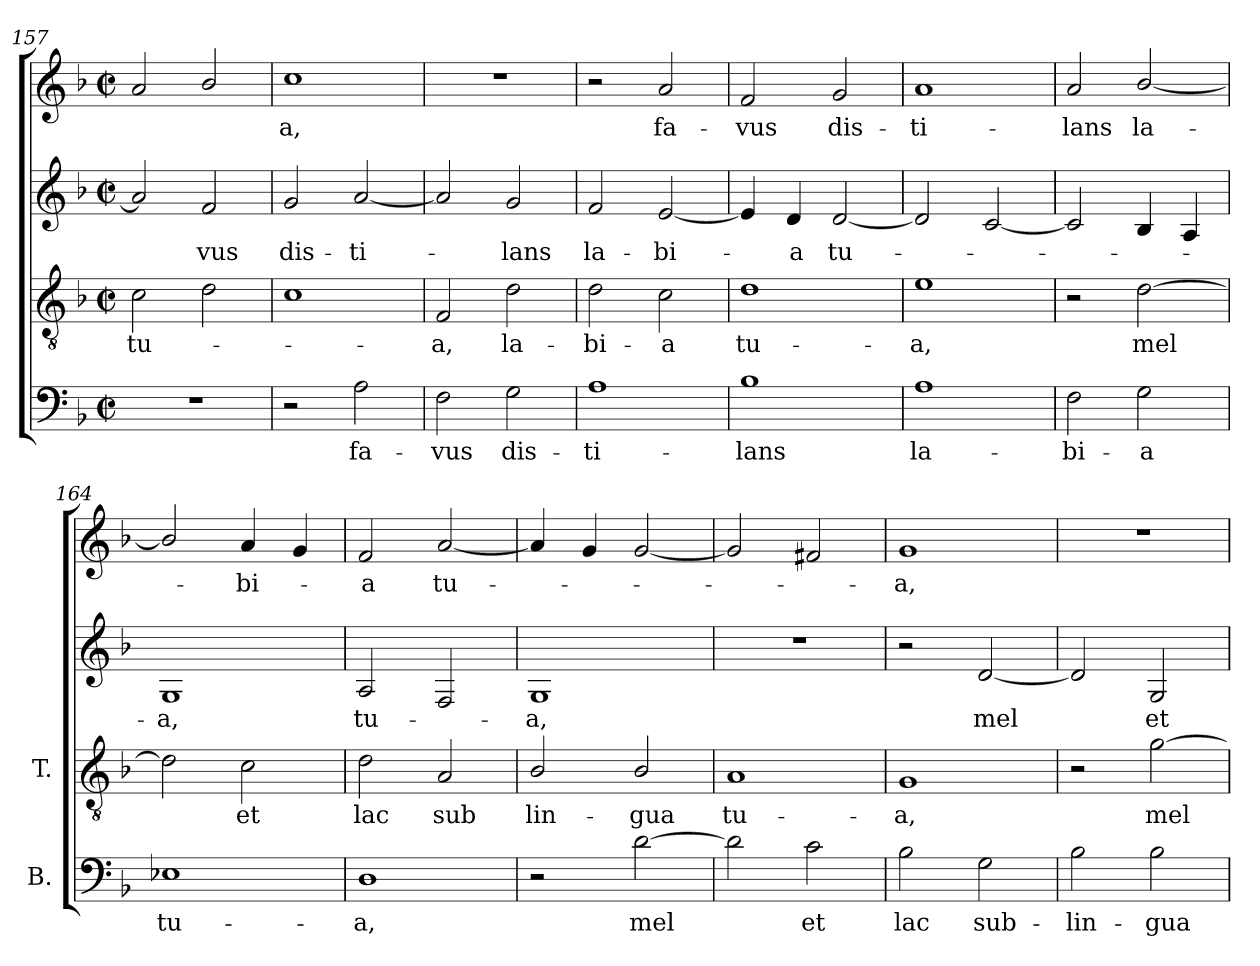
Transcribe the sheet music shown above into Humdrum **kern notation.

**kern	**text	**kern	**text	**kern	**text	**kern	**text
*part4	*part4	*part3	*part3	*part2	*part2	*part1	*part1
*staff4	*staff4	*staff3	*staff3	*staff2	*staff2	*staff1	*staff1
*I""Bajo"	*	*I""Contralto"	*	*I""Tenor"	*	*I""Tiple"	*
*I'B.	*	*I'T.	*	*	*	*	*
*clefF4	*	*clefGv2	*	*clefG2	*	*clefG2	*
*	*	*ITrd7c12	*	*	*	*	*
*k[b-]	*	*k[b-]	*	*k[b-]	*	*k[b-]	*
*F:	*	*F:	*	*F:	*	*F:	*
*M2/2	*	*M2/2	*	*M2/2	*	*M2/2	*
*met(c|)	*	*met(c|)	*	*met(c|)	*	*met(c|)	*
=157	=157	=157	=157	=157	=157	=157	=157
!	!	!	!LO:LY:b:color=#000000	!	!	!	!
1r	.	2Ci\	tu-	2ai/]	.	2ai/	.
!	!	!	!	!	!LO:LY:b:color=#000000	!	!
.	.	2Di\	.	2fi/	-vus	2b-i/	.
=158	=158	=158	=158	=158	=158	=158	=158
!	!	!	!	!	!LO:LY:b:color=#000000	!	!
!	!	!	!	!	!	!	!LO:LY:b:color=#000000
2r	.	1Ci	.	2gi/	dis-	1cci	-a,
!	!LO:LY:b:color=#000000	!	!	!	!	!	!
!	!	!	!	!	!LO:LY:b:color=#000000	!	!
2Ai\	fa-	.	.	[2ai/	-ti-	.	.
=159	=159	=159	=159	=159	=159	=159	=159
!	!LO:LY:b:color=#000000	!	!	!	!	!	!
!	!	!	!LO:LY:b:color=#000000	!	!	!	!
2Fi\	-vus	2FFi/	-a,	2ai/]	.	1r	.
!	!LO:LY:b:color=#000000	!	!	!	!	!	!
!	!	!	!LO:LY:b:color=#000000	!	!	!	!
!	!	!	!	!	!LO:LY:b:color=#000000	!	!
2Gi\	dis-	2Di\	la-	2gi/	-lans	.	.
!!LO:LB:g=z
=160	=160	=160	=160	=160	=160	=160	=160
!	!LO:LY:b:color=#000000	!	!	!	!	!	!
!	!	!	!LO:LY:b:color=#000000	!	!	!	!
!	!	!	!	!	!LO:LY:b:color=#000000	!	!
1Ai	-ti-	2Di\	-bi-	2fi/	la-	2r	.
!	!	!	!LO:LY:b:color=#000000	!	!	!	!
!	!	!	!	!	!LO:LY:b:color=#000000	!	!
!	!	!	!	!	!	!	!LO:LY:b:color=#000000
.	.	2Ci\	-a	[2ei/	-bi-	2ai/	fa-
=161	=161	=161	=161	=161	=161	=161	=161
!	!LO:LY:b:color=#000000	!	!	!	!	!	!
!	!	!	!LO:LY:b:color=#000000	!	!	!	!
!	!	!	!	!	!	!	!LO:LY:b:color=#000000
1B-i	-lans	1Di	tu-	4ei/]	.	2fi/	-vus
!	!	!	!	!	!LO:LY:b:color=#000000	!	!
.	.	.	.	4di/	-a	.	.
!	!	!	!	!	!LO:LY:b:color=#000000	!	!
!	!	!	!	!	!	!	!LO:LY:b:color=#000000
.	.	.	.	[2di/	tu-	2gi/	dis-
=162	=162	=162	=162	=162	=162	=162	=162
!	!LO:LY:b:color=#000000	!	!	!	!	!	!
!	!	!	!LO:LY:b:color=#000000	!	!	!	!
!	!	!	!	!	!	!	!LO:LY:b:color=#000000
1Ai	la-	1Ei	-a,	2di/]	.	1ai	-ti-
.	.	.	.	[2ci/	.	.	.
=163	=163	=163	=163	=163	=163	=163	=163
!	!LO:LY:b:color=#000000	!	!	!	!	!	!
!	!	!	!	!	!	!	!LO:LY:b:color=#000000
2Fi\	-bi-	2r	.	2ci/]	.	2ai/	-lans
!	!LO:LY:b:color=#000000	!	!	!	!	!	!
!	!	!	!LO:LY:b:color=#000000	!	!	!	!
!	!	!	!	!	!	!	!LO:LY:b:color=#000000
2Gi\	-a	[2Di\	mel	4B-i/	.	[2b-i/	la-
.	.	.	.	4Ai/	.	.	.
=164	=164	=164	=164	=164	=164	=164	=164
!	!LO:LY:b:color=#000000	!	!	!	!	!	!
!	!	!	!	!	!LO:LY:b:color=#000000	!	!
1E-Xi	tu-	2Di\]	.	1Gi	-a,	2b-i/]	.
!	!	!	!LO:LY:b:color=#000000	!	!	!	!
!	!	!	!	!	!	!	!LO:LY:b:color=#000000
.	.	2Ci\	et	.	.	4ai/	-bi-
.	.	.	.	.	.	4gi/	.
=165	=165	=165	=165	=165	=165	=165	=165
!	!LO:LY:b:color=#000000	!	!	!	!	!	!
!	!	!	!LO:LY:b:color=#000000	!	!	!	!
!	!	!	!	!	!LO:LY:b:color=#000000	!	!
!	!	!	!	!	!	!	!LO:LY:b:color=#000000
1Di	-a,	2Di\	lac	2Ai/	tu-	2fi/	-a
!	!	!	!LO:LY:b:color=#000000	!	!	!	!
!	!	!	!	!	!	!	!LO:LY:b:color=#000000
.	.	2AAi/	sub	2Fi/	.	[2ai/	tu-
=166	=166	=166	=166	=166	=166	=166	=166
!	!	!	!LO:LY:b:color=#000000	!	!	!	!
!	!	!	!	!	!LO:LY:b:color=#000000	!	!
2r	.	2BB-i/	lin-	1Gi	-a,	4ai/]	.
.	.	.	.	.	.	4gi/	.
!	!LO:LY:b:color=#000000	!	!	!	!	!	!
!	!	!	!LO:LY:b:color=#000000	!	!	!	!
[2di\	mel	2BB-i/	-gua	.	.	[2gi/	.
=167	=167	=167	=167	=167	=167	=167	=167
!	!	!	!LO:LY:b:color=#000000	!	!	!	!
2di\]	.	1AAi	tu-	1r	.	2gi/]	.
!	!LO:LY:b:color=#000000	!	!	!	!	!	!
2ci\	et	.	.	.	.	2f#Xi/	.
!!LO:PB:g=z
=168	=168	=168	=168	=168	=168	=168	=168
!	!LO:LY:b:color=#000000	!	!	!	!	!	!
!	!	!	!LO:LY:b:color=#000000	!	!	!	!
!	!	!	!	!	!	!	!LO:LY:b:color=#000000
2B-i\	lac	1GGi	-a,	2r	.	1gi	-a,
!	!LO:LY:b:color=#000000	!	!	!	!	!	!
!	!	!	!	!	!LO:LY:b:color=#000000	!	!
2Gi\	sub-	.	.	[2di/	mel	.	.
=169	=169	=169	=169	=169	=169	=169	=169
!	!LO:LY:b:color=#000000	!	!	!	!	!	!
2B-i\	-lin-	2r	.	2di/]	.	1r	.
!	!LO:LY:b:color=#000000	!	!	!	!	!	!
!	!	!	!LO:LY:b:color=#000000	!	!	!	!
!	!	!	!	!	!LO:LY:b:color=#000000	!	!
2B-i\	-gua	[2Gi\	mel	2Gi/	et	.	.
=	=	=	=	=	=	=	=
*-	*-	*-	*-	*-	*-	*-	*-
